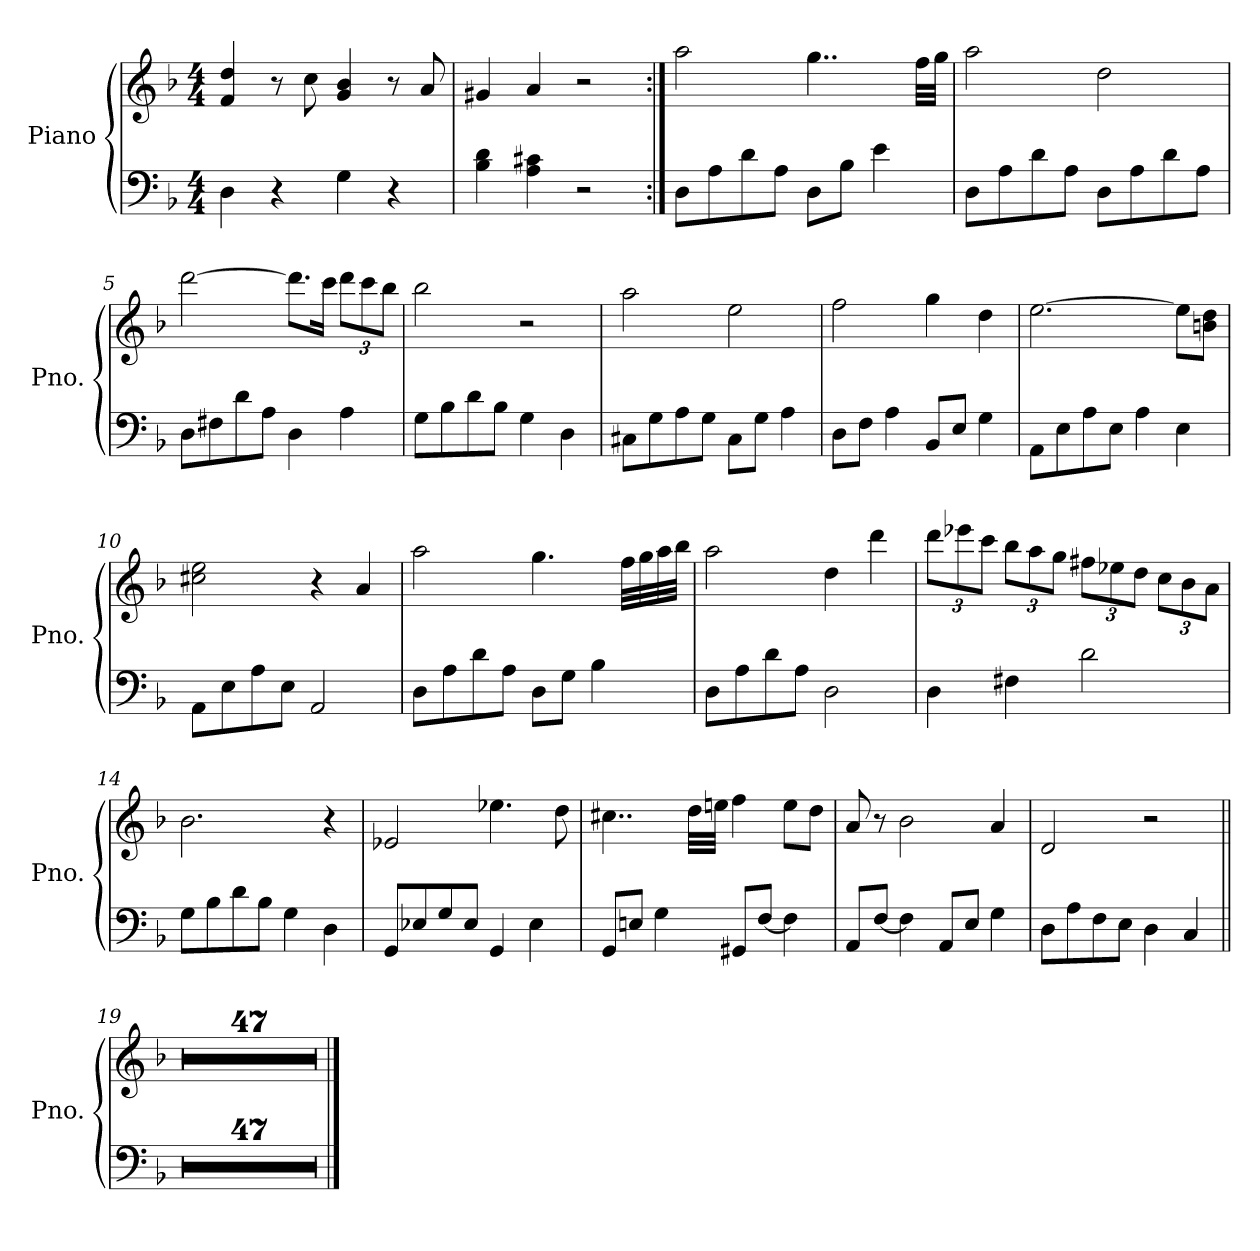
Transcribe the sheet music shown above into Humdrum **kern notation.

**kern	**kern
*part1	*part1
*staff2	*staff1
*I"Piano	*
*I'Pno.	*
*clefF4	*clefG2
*k[b-]	*k[b-]
*M4/4	*M4/4
*MM45	*MM45
=1	=1
4D\	4f/ 4dd/
4r	8r
.	8cc\
4G\	4g/ 4b-/
4r	8r
.	8a/
=2	=2
4B-\ 4d\	4g#X/
4A\ 4c#X\	4a/
2r	2r
!!LO:LB:g=z
=3:|!	=3:|!
8D\L	2aa\
8A\	.
8d\	.
8A\J	.
8D\L	4..gg\
8B-\J	.
4e\	.
.	32ff\LLL
.	32gg\JJJ
=4	=4
8D\L	2aa\
8A\	.
8d\	.
8A\J	.
8D\L	2dd\
8A\	.
8d\	.
8A\J	.
=5	=5
8D\L	[2ddd\
8F#X\	.
8d\	.
8A\J	.
4D\	8.ddd\L]
.	16ccc\Jk
*	*Xbrackettup
4A\	12ddd\L
.	12ccc\
.	12bb-\J
=6	=6
8G\L	2bb-\
8B-\	.
8d\	.
8B-\J	.
4G\	2r
4D\	.
!!LO:LB:g=z
=7	=7
8C#X\L	2aa\
8G\	.
8A\	.
8G\J	.
8C#\L	2ee\
8G\J	.
4A\	.
=8	=8
8D\L	2ff\
8F\J	.
4A\	.
8BB-/L	4gg\
8E/J	.
4G\	4dd\
=9	=9
8AA\L	[2.ee\
8E\	.
8A\	.
8E\J	.
4A\	.
4E\	8ee\L]
.	8bn\ 8dd\J
=10	=10
8AA\L	2cc#X\ 2ee\
8E\	.
8A\	.
8E\J	.
2AA/	4r
.	4a/
!!LO:LB:g=z
=11	=11
8D\L	2aa\
8A\	.
8d\	.
8A\J	.
8D\L	4.gg\
8G\J	.
4B-\	.
.	32ff\LLL
.	32gg\
.	32aa\
.	32bb-\JJJ
=12	=12
8D\L	2aa\
8A\	.
8d\	.
8A\J	.
2D\	4dd\
.	4ddd\
=13	=13
4D\	12ddd\L
.	12eee-X\
.	12ccc\J
4F#X\	12bb-\L
.	12aa\
.	12gg\J
2d\	12ff#X\L
.	12ee-X\
.	12dd\J
.	12cc\L
.	12b-\
.	12a\J
=14	=14
8G\L	2.b-\
8B-\	.
8d\	.
8B-\J	.
4G\	.
4D\	4r
!!LO:LB:g=z
=15	=15
8GG/L	2e-X/
8E-X/	.
8G/	.
8E-/J	.
4GG/	4.ee-X\
4E-\	.
.	8dd\
=16	=16
8GG/L	4..cc#X\
8En/J	.
4G\	.
.	32dd\LLL
.	32een\JJJ
8GG#X/L	4ff\
[8F/J	.
4F\]	8ee\L
.	8dd\J
=17	=17
8AA/L	8a/
[8F/J	8r
4F\]	2b-\
8AA/L	.
8E/J	.
4G\	4a/
=18	=18
8D\L	2d/
8A\	.
8F\	.
8E\J	.
4D\	2r
4C/	.
!!LO:PB:g=z
=19||	=19||
1r	1r
=20	=20
1r	1r
=21	=21
1r	1r
=22	=22
1r	1r
=23	=23
1r	1r
=24	=24
1r	1r
=25	=25
1r	1r
=26	=26
1r	1r
=27	=27
1r	1r
=28	=28
1r	1r
=29	=29
1r	1r
=30	=30
1r	1r
=31	=31
1r	1r
=32	=32
1r	1r
=33	=33
1r	1r
=34	=34
1r	1r
=35	=35
1r	1r
!!LO:LB:g=z
=36	=36
1r	1r
=37	=37
1r	1r
=38	=38
1r	1r
=39	=39
1r	1r
=40	=40
1r	1r
=41	=41
1r	1r
=42	=42
1r	1r
=43	=43
1r	1r
=44	=44
1r	1r
=45	=45
1r	1r
=46	=46
1r	1r
=47	=47
1r	1r
=48	=48
1r	1r
=49	=49
1r	1r
=50	=50
1r	1r
=51	=51
1r	1r
=52	=52
1r	1r
!!LO:LB:g=z
=53	=53
1r	1r
=54	=54
1r	1r
=55	=55
1r	1r
=56	=56
1r	1r
=57	=57
1r	1r
=58	=58
1r	1r
=59	=59
1r	1r
=60	=60
1r	1r
=61	=61
1r	1r
=62	=62
1r	1r
=63	=63
1r	1r
=64	=64
1r	1r
=65	=65
1r	1r
==	==
*-	*-
